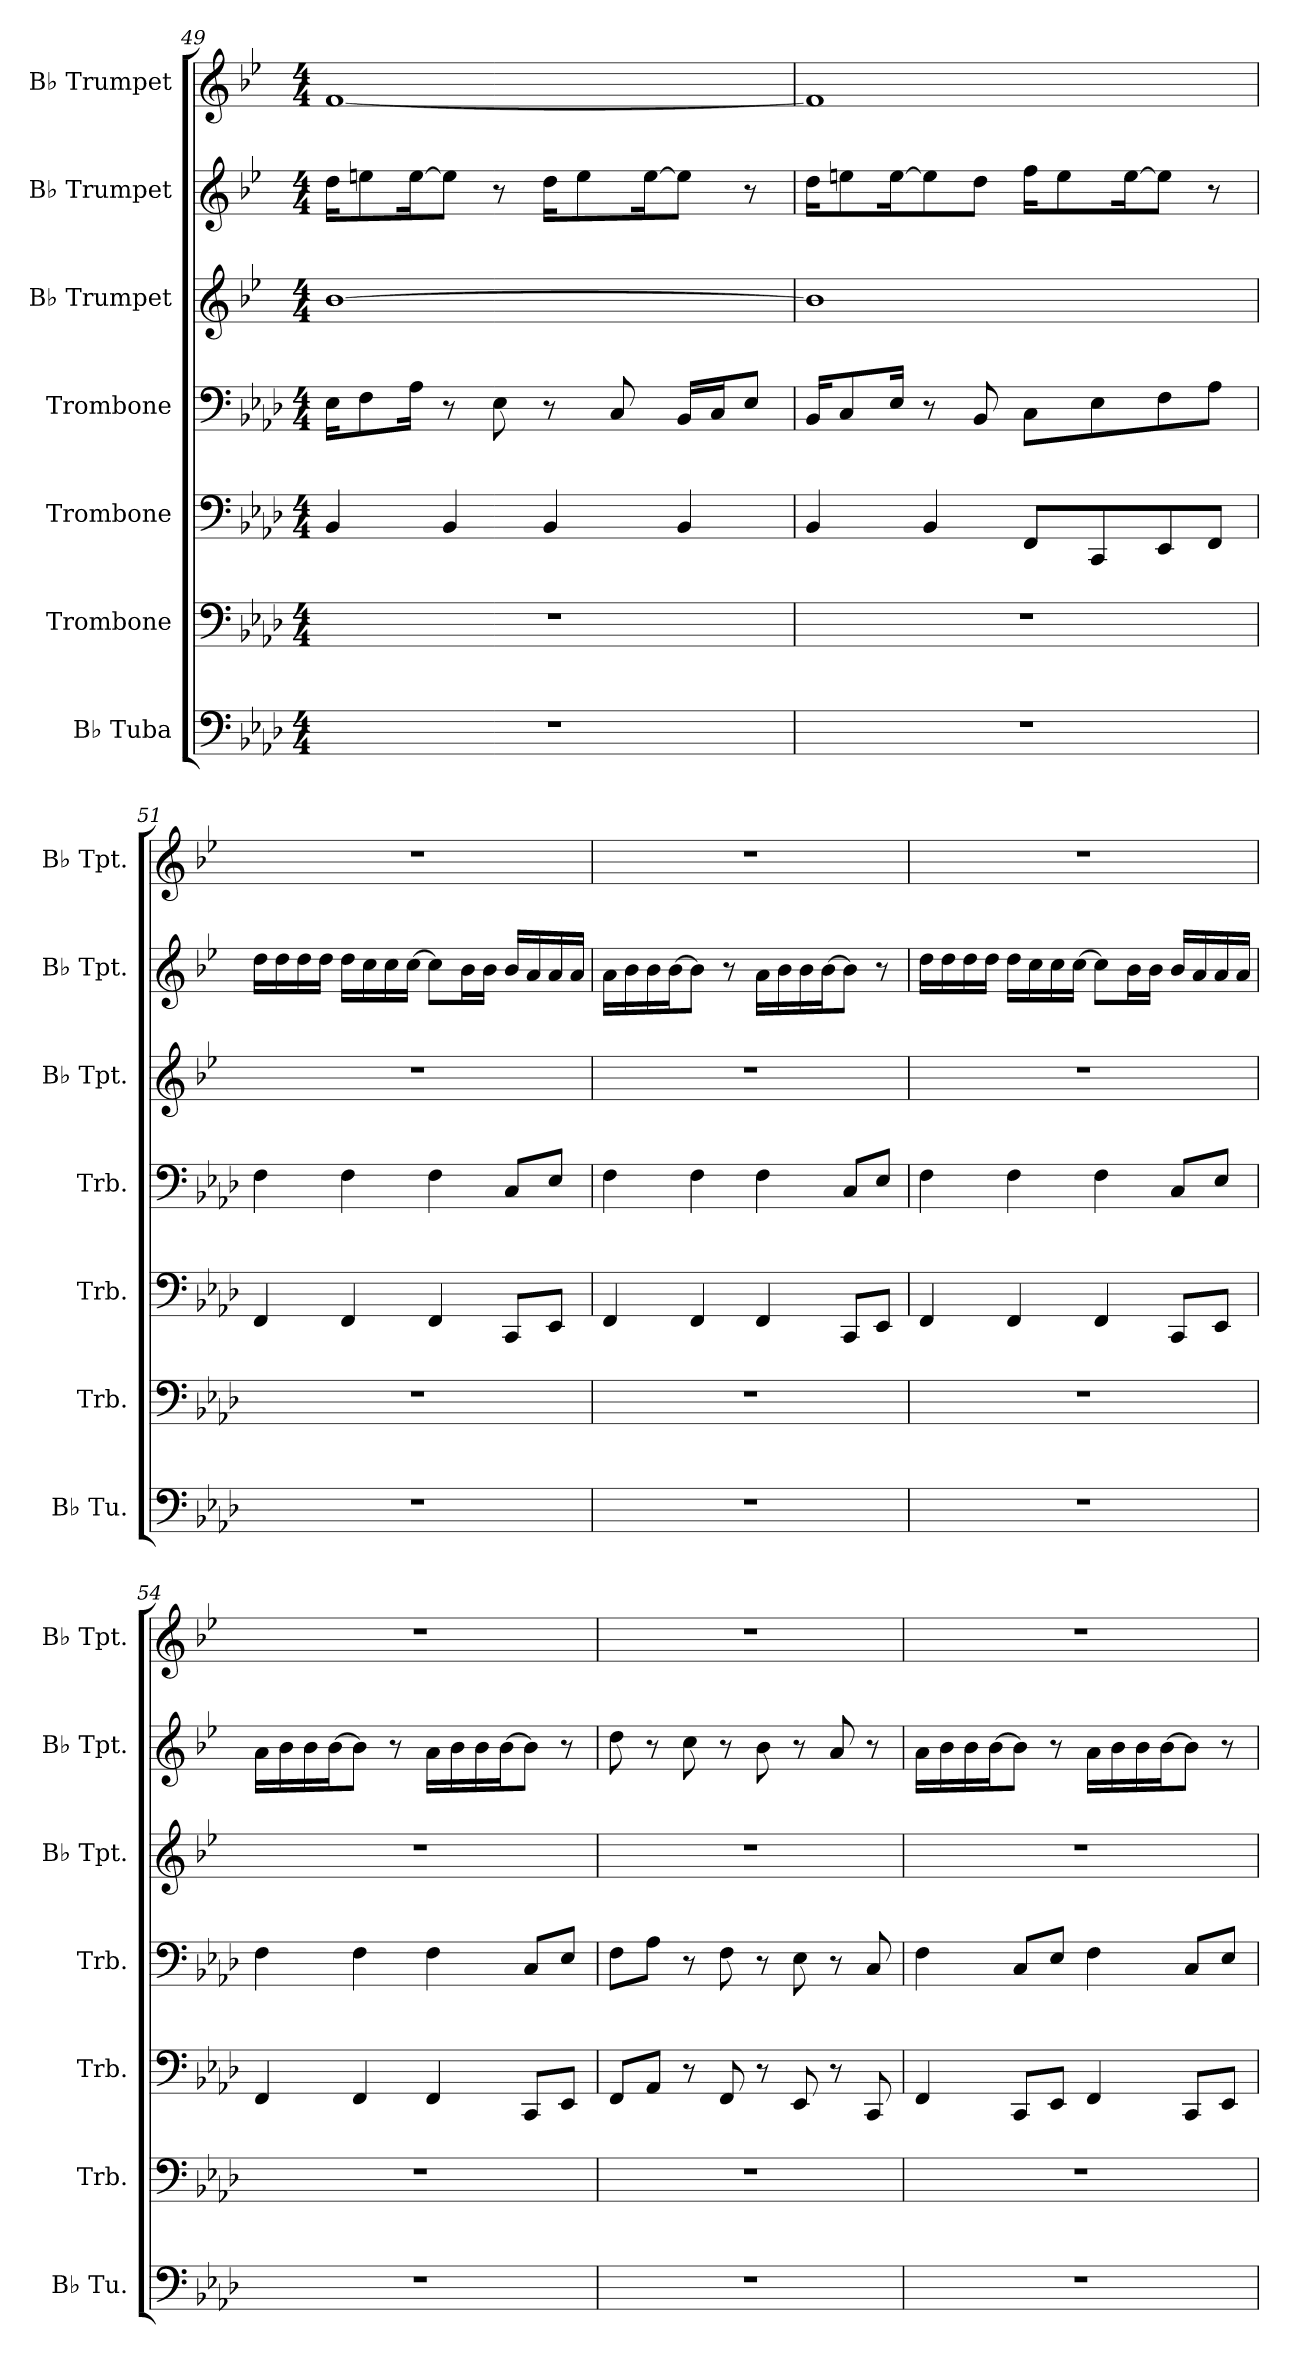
**kern	**kern	**kern	**kern	**kern	**kern	**kern
*part7	*part6	*part5	*part4	*part3	*part2	*part1
*staff7	*staff6	*staff5	*staff4	*staff3	*staff2	*staff1
*I"B♭ Tuba	*I"Trombone	*I"Trombone	*I"Trombone	*I"B♭ Trumpet	*I"B♭ Trumpet	*I"B♭ Trumpet
*I'B♭ Tu.	*I'Trb.	*I'Trb.	*I'Trb.	*I'B♭ Tpt.	*I'B♭ Tpt.	*I'B♭ Tpt.
*clefF4	*clefF4	*clefF4	*clefF4	*clefG2	*clefG2	*clefG2
*	*	*	*	*ITrd1c2	*ITrd1c2	*ITrd1c2
*k[b-e-a-d-]	*k[b-e-a-d-]	*k[b-e-a-d-]	*k[b-e-a-d-]	*k[b-e-a-d-]	*k[b-e-a-d-]	*k[b-e-a-d-]
*A-:	*A-:	*A-:	*A-:	*A-:	*A-:	*A-:
*M4/4	*M4/4	*M4/4	*M4/4	*M4/4	*M4/4	*M4/4
=49	=49	=49	=49	=49	=49	=49
1r	1r	4BB-/	16E-\KL	[1a-	16cc\KL	[1e-
.	.	.	8F\	.	8ddn\	.
.	.	.	16A-\Jk	.	[16dd\K	.
.	.	4BB-/	8r	.	8dd\J]	.
.	.	.	8E-\	.	8r	.
.	.	4BB-/	8r	.	16cc\KL	.
.	.	.	.	.	8dd\	.
.	.	.	8C/	.	.	.
.	.	.	.	.	[16dd\K	.
.	.	4BB-/	16BB-/LL	.	8dd\J]	.
.	.	.	16C/J	.	.	.
.	.	.	8E-/J	.	8r	.
=50	=50	=50	=50	=50	=50	=50
1r	1r	4BB-/	16BB-/KL	1a-]	16cc\KL	1e-]
.	.	.	8C/	.	8ddn\	.
.	.	.	16E-/Jk	.	[16dd\K	.
.	.	4BB-/	8r	.	8dd\]	.
.	.	.	8BB-/	.	8cc\J	.
.	.	8FF/L	8C\L	.	16ee-\KL	.
.	.	.	.	.	8dd\	.
.	.	8CC/	8E-\	.	.	.
.	.	.	.	.	[16dd\K	.
.	.	8EE-/	8F\	.	8dd\J]	.
.	.	8FF/J	8A-\J	.	8r	.
!!LO:PB:g=z
=51	=51	=51	=51	=51	=51	=51
1r	1r	4FF/	4F\	1r	16cc\LL	1r
.	.	.	.	.	16cc\	.
.	.	.	.	.	16cc\	.
.	.	.	.	.	16cc\JJ	.
.	.	4FF/	4F\	.	16cc\LL	.
.	.	.	.	.	16b-\	.
.	.	.	.	.	16b-\	.
.	.	.	.	.	[16b-\JJ	.
.	.	4FF/	4F\	.	8b-\L]	.
.	.	.	.	.	16a-\L	.
.	.	.	.	.	16a-\JJ	.
.	.	8CC/L	8C/L	.	16a-/LL	.
.	.	.	.	.	16g/	.
.	.	8EE-/J	8E-/J	.	16g/	.
.	.	.	.	.	16g/JJ	.
=52	=52	=52	=52	=52	=52	=52
1r	1r	4FF/	4F\	1r	16g\LL	1r
.	.	.	.	.	16a-\	.
.	.	.	.	.	16a-\	.
.	.	.	.	.	[16a-\J	.
.	.	4FF/	4F\	.	8a-\J]	.
.	.	.	.	.	8r	.
.	.	4FF/	4F\	.	16g\LL	.
.	.	.	.	.	16a-\	.
.	.	.	.	.	16a-\	.
.	.	.	.	.	[16a-\J	.
.	.	8CC/L	8C/L	.	8a-\J]	.
.	.	8EE-/J	8E-/J	.	8r	.
=53	=53	=53	=53	=53	=53	=53
1r	1r	4FF/	4F\	1r	16cc\LL	1r
.	.	.	.	.	16cc\	.
.	.	.	.	.	16cc\	.
.	.	.	.	.	16cc\JJ	.
.	.	4FF/	4F\	.	16cc\LL	.
.	.	.	.	.	16b-\	.
.	.	.	.	.	16b-\	.
.	.	.	.	.	[16b-\JJ	.
.	.	4FF/	4F\	.	8b-\L]	.
.	.	.	.	.	16a-\L	.
.	.	.	.	.	16a-\JJ	.
.	.	8CC/L	8C/L	.	16a-/LL	.
.	.	.	.	.	16g/	.
.	.	8EE-/J	8E-/J	.	16g/	.
.	.	.	.	.	16g/JJ	.
!!LO:PB:g=z
=54	=54	=54	=54	=54	=54	=54
1r	1r	4FF/	4F\	1r	16g\LL	1r
.	.	.	.	.	16a-\	.
.	.	.	.	.	16a-\	.
.	.	.	.	.	[16a-\J	.
.	.	4FF/	4F\	.	8a-\J]	.
.	.	.	.	.	8r	.
.	.	4FF/	4F\	.	16g\LL	.
.	.	.	.	.	16a-\	.
.	.	.	.	.	16a-\	.
.	.	.	.	.	[16a-\J	.
.	.	8CC/L	8C/L	.	8a-\J]	.
.	.	8EE-/J	8E-/J	.	8r	.
=55	=55	=55	=55	=55	=55	=55
1r	1r	8FF/L	8F\L	1r	8cc\	1r
.	.	8AA-/J	8A-\J	.	8r	.
.	.	8r	8r	.	8b-\	.
.	.	8FF/	8F\	.	8r	.
.	.	8r	8r	.	8a-\	.
.	.	8EE-/	8E-\	.	8r	.
.	.	8r	8r	.	8g/	.
.	.	8CC/	8C/	.	8r	.
=56	=56	=56	=56	=56	=56	=56
1r	1r	4FF/	4F\	1r	16g\LL	1r
.	.	.	.	.	16a-\	.
.	.	.	.	.	16a-\	.
.	.	.	.	.	[16a-\J	.
.	.	8CC/L	8C/L	.	8a-\J]	.
.	.	8EE-/J	8E-/J	.	8r	.
.	.	4FF/	4F\	.	16g\LL	.
.	.	.	.	.	16a-\	.
.	.	.	.	.	16a-\	.
.	.	.	.	.	[16a-\J	.
.	.	8CC/L	8C/L	.	8a-\J]	.
.	.	8EE-/J	8E-/J	.	8r	.
=	=	=	=	=	=	=
*-	*-	*-	*-	*-	*-	*-
